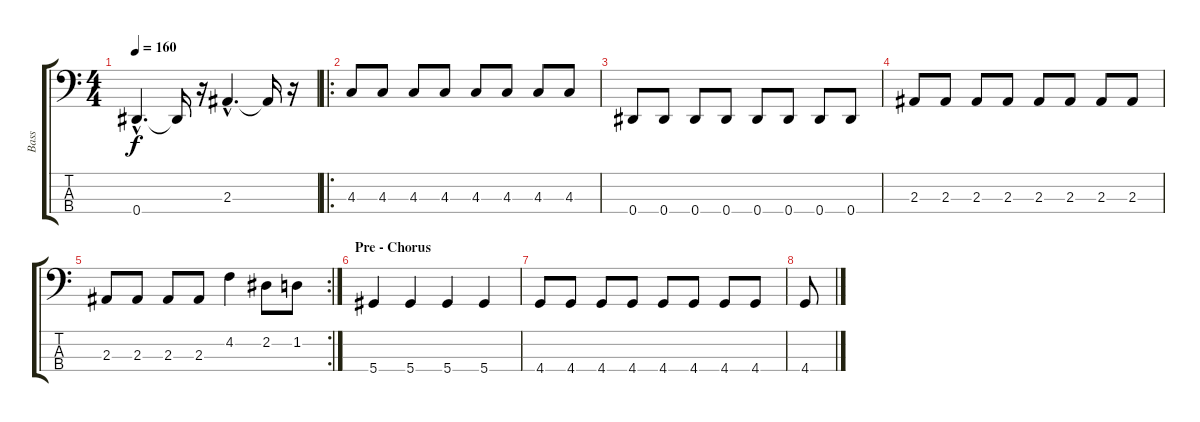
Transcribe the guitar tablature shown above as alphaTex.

\track ("Bass" "Bass") {instrument electricbasspick}
\staff {score tabs}
\tuning (Gb2 Db2 Ab1 Eb1) {hide}
\ts (4 4)
\tempo 160
\clef f4
\ks c
0.4{hac}.4{d dy f} 0.4{t}.16 r.16 2.3{hac}.4{d} 2.3{t}.16 r.16 |
\ro
4.3.8 4.3.8 4.3.8 4.3.8 4.3.8 4.3.8 4.3.8 4.3.8 |
0.4.8 0.4.8 0.4.8 0.4.8 0.4.8 0.4.8 0.4.8 0.4.8 |
2.3.8 2.3.8 2.3.8 2.3.8 2.3.8 2.3.8 2.3.8 2.3.8 |
\rc 2
2.3.8 2.3.8 2.3.8 2.3.8 4.2.4 2.2.8 1.2.8 |
\section ("" "Pre - Chorus")
5.4.4 5.4.4 5.4.4 5.4.4 |
4.4.8 4.4.8 4.4.8 4.4.8 4.4.8 4.4.8 4.4.8 4.4.8 |
4.4.8
